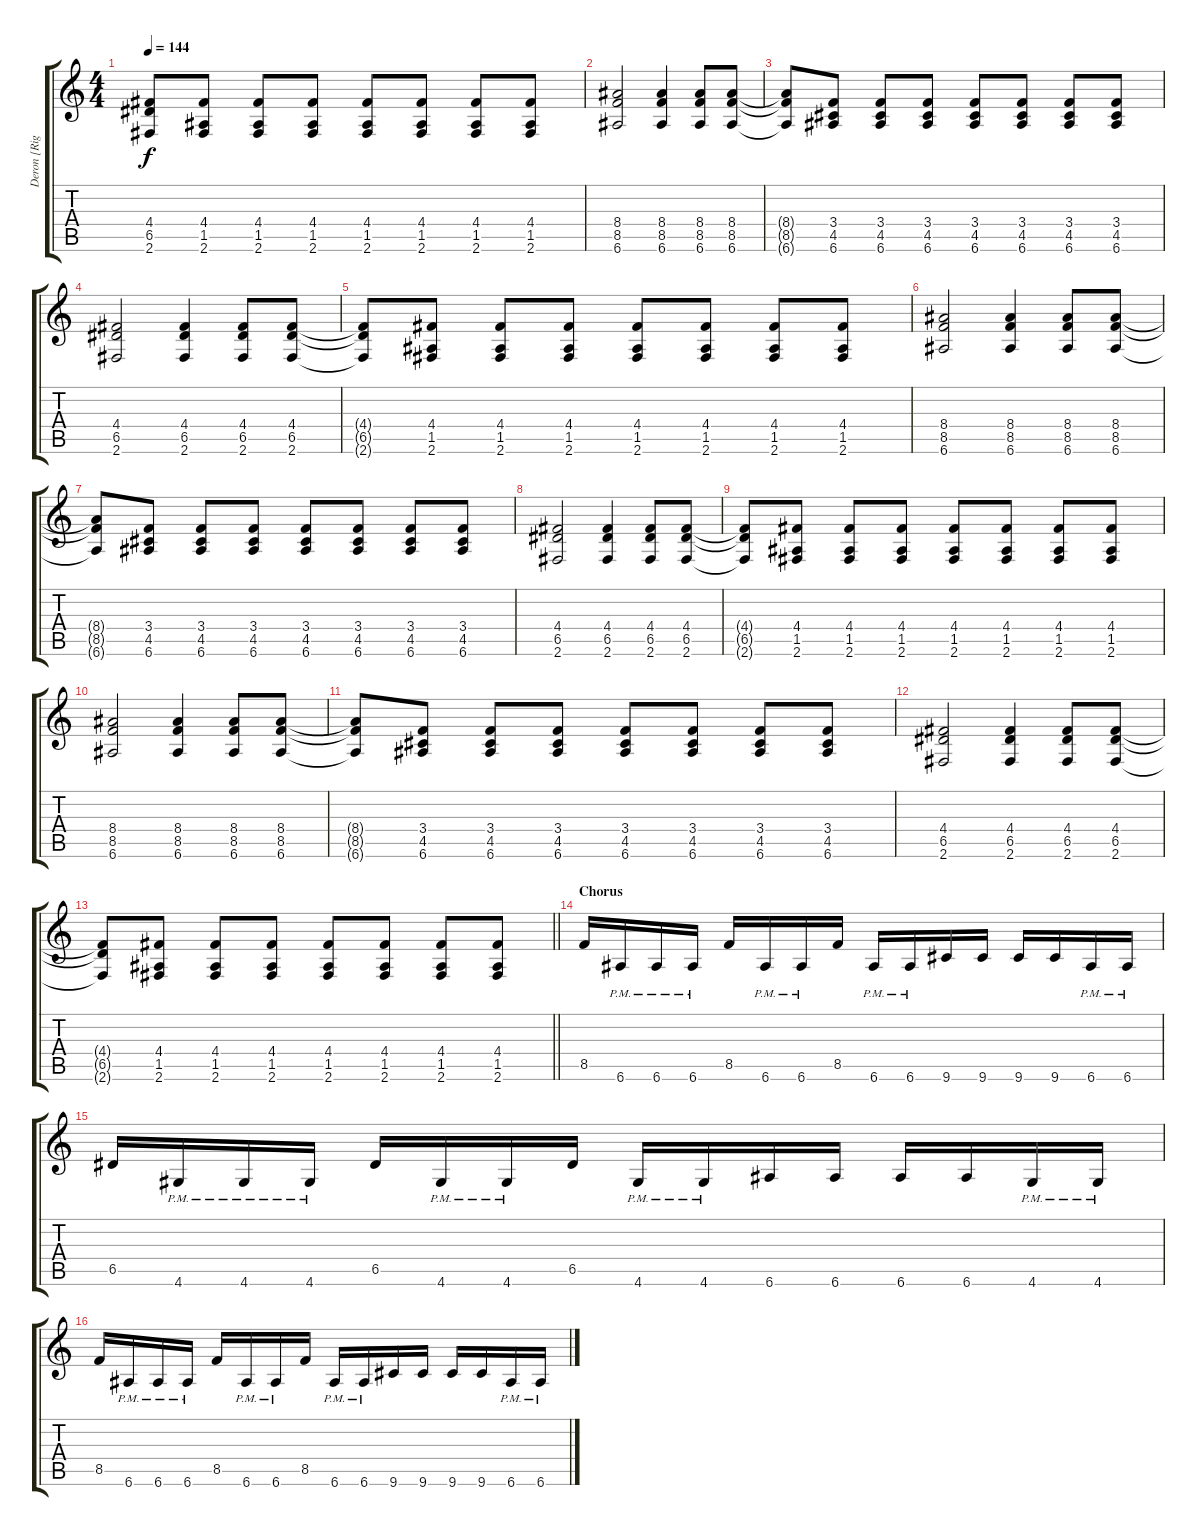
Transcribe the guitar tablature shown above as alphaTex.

\track ("Deron [Right]" "Deron [Rig") {instrument distortionguitar}
\staff {score tabs}
\tuning (E4 B3 G3 D3 A2 E2) {hide}
\ts (4 4)
\tempo 144
\clef g2
\ks c
(4.4{t} 6.5{t} 2.6{t}).8{dy f} (4.4 1.5 2.6).8 (4.4 1.5 2.6).8 (4.4 1.5 2.6).8 (4.4 1.5 2.6).8 (4.4 1.5 2.6).8 (4.4 1.5 2.6).8 (4.4 1.5 2.6).8 |
(8.4 8.5 6.6).2 (8.4 8.5 6.6).4 (8.4 8.5 6.6).8 (8.4 8.5 6.6).8 |
(8.4{t} 8.5{t} 6.6{t}).8 (3.4 4.5 6.6).8 (3.4 4.5 6.6).8 (3.4 4.5 6.6).8 (3.4 4.5 6.6).8 (3.4 4.5 6.6).8 (3.4 4.5 6.6).8 (3.4 4.5 6.6).8 |
(4.4 6.5 2.6).2 (4.4 6.5 2.6).4 (4.4 6.5 2.6).8 (4.4 6.5 2.6).8 |
(4.4{t} 6.5{t} 2.6{t}).8 (4.4 1.5 2.6).8 (4.4 1.5 2.6).8 (4.4 1.5 2.6).8 (4.4 1.5 2.6).8 (4.4 1.5 2.6).8 (4.4 1.5 2.6).8 (4.4 1.5 2.6).8 |
(8.4 8.5 6.6).2 (8.4 8.5 6.6).4 (8.4 8.5 6.6).8 (8.4 8.5 6.6).8 |
(8.4{t} 8.5{t} 6.6{t}).8 (3.4 4.5 6.6).8 (3.4 4.5 6.6).8 (3.4 4.5 6.6).8 (3.4 4.5 6.6).8 (3.4 4.5 6.6).8 (3.4 4.5 6.6).8 (3.4 4.5 6.6).8 |
(4.4 6.5 2.6).2 (4.4 6.5 2.6).4 (4.4 6.5 2.6).8 (4.4 6.5 2.6).8 |
(4.4{t} 6.5{t} 2.6{t}).8 (4.4 1.5 2.6).8 (4.4 1.5 2.6).8 (4.4 1.5 2.6).8 (4.4 1.5 2.6).8 (4.4 1.5 2.6).8 (4.4 1.5 2.6).8 (4.4 1.5 2.6).8 |
(8.4 8.5 6.6).2 (8.4 8.5 6.6).4 (8.4 8.5 6.6).8 (8.4 8.5 6.6).8 |
(8.4{t} 8.5{t} 6.6{t}).8 (3.4 4.5 6.6).8 (3.4 4.5 6.6).8 (3.4 4.5 6.6).8 (3.4 4.5 6.6).8 (3.4 4.5 6.6).8 (3.4 4.5 6.6).8 (3.4 4.5 6.6).8 |
(4.4 6.5 2.6).2 (4.4 6.5 2.6).4 (4.4 6.5 2.6).8 (4.4 6.5 2.6).8 |
\barLineRight lightlight
(4.4{t} 6.5{t} 2.6{t}).8 (4.4 1.5 2.6).8 (4.4 1.5 2.6).8 (4.4 1.5 2.6).8 (4.4 1.5 2.6).8 (4.4 1.5 2.6).8 (4.4 1.5 2.6).8 (4.4 1.5 2.6).8 |
\section ("" "Chorus")
8.5.16 6.6{pm}.16 6.6{pm}.16 6.6{pm}.16 8.5.16 6.6{pm}.16 6.6{pm}.16 8.5.16 6.6{pm}.16 6.6{pm}.16 9.6.16 9.6.16 9.6.16 9.6.16 6.6{pm}.16 6.6{pm}.16 |
6.5.16 4.6{pm}.16 4.6{pm}.16 4.6{pm}.16 6.5.16 4.6{pm}.16 4.6{pm}.16 6.5.16 4.6{pm}.16 4.6{pm}.16 6.6.16 6.6.16 6.6.16 6.6.16 4.6{pm}.16 4.6{pm}.16 |
8.5.16 6.6{pm}.16 6.6{pm}.16 6.6{pm}.16 8.5.16 6.6{pm}.16 6.6{pm}.16 8.5.16 6.6{pm}.16 6.6{pm}.16 9.6.16 9.6.16 9.6.16 9.6.16 6.6{pm}.16 6.6{pm}.16
